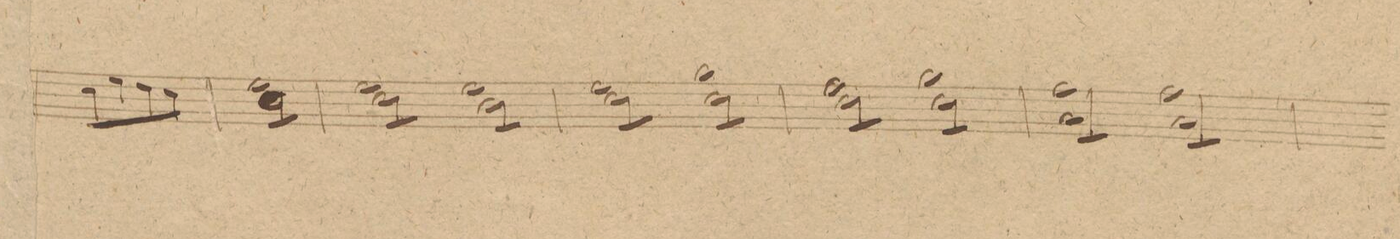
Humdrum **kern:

**kern	**dynam
*I"Violino IIdo	*
*clefG2	*
*k[f#c#g#]	*
*met(c|)	*
*M2/2	*
8cc#\L	.
8ee\	.
8dd\	.
*2\right	*
8cc#\J	.
*tremolo	*
8eeL 8cc#\	.
8ee 8cc#\	.
8ee 8cc#\	.
8eeJ 8cc#\	.
=58	=58
8eeL 8cc#\	.
8ee 8cc#\	.
8ee 8cc#\	.
8eeJ 8cc#\	.
8eeL 8b\	.
8ee 8b\	.
8ee 8b\	.
8eeJ 8b\	.
=59	=59
8eeL 8cc#\	.
8ee 8cc#\	.
8ee 8cc#\	.
8eeJ 8cc#\	.
8gg#L 8cc#\	.
8gg# 8cc#\	.
8gg# 8cc#\	.
8gg#J 8cc#\	.
=60	=60
8ff#L 8cc#\	.
8ff# 8cc#\	.
8ff# 8cc#\	.
8ff#J 8cc#\	.
8gg#L 8cc#\	.
8gg# 8cc#\	.
8gg# 8cc#\	.
8gg#J 8cc#\	.
=61	=61
8ff#L 8a\	.
8ff# 8a\	.
8ff# 8a\	.
8ff#J 8a\	.
8ff#L 8a\	.
8ff# 8a\	.
8ff# 8a\	.
8ff#J 8a\	.
=62	=62
*-	*-
